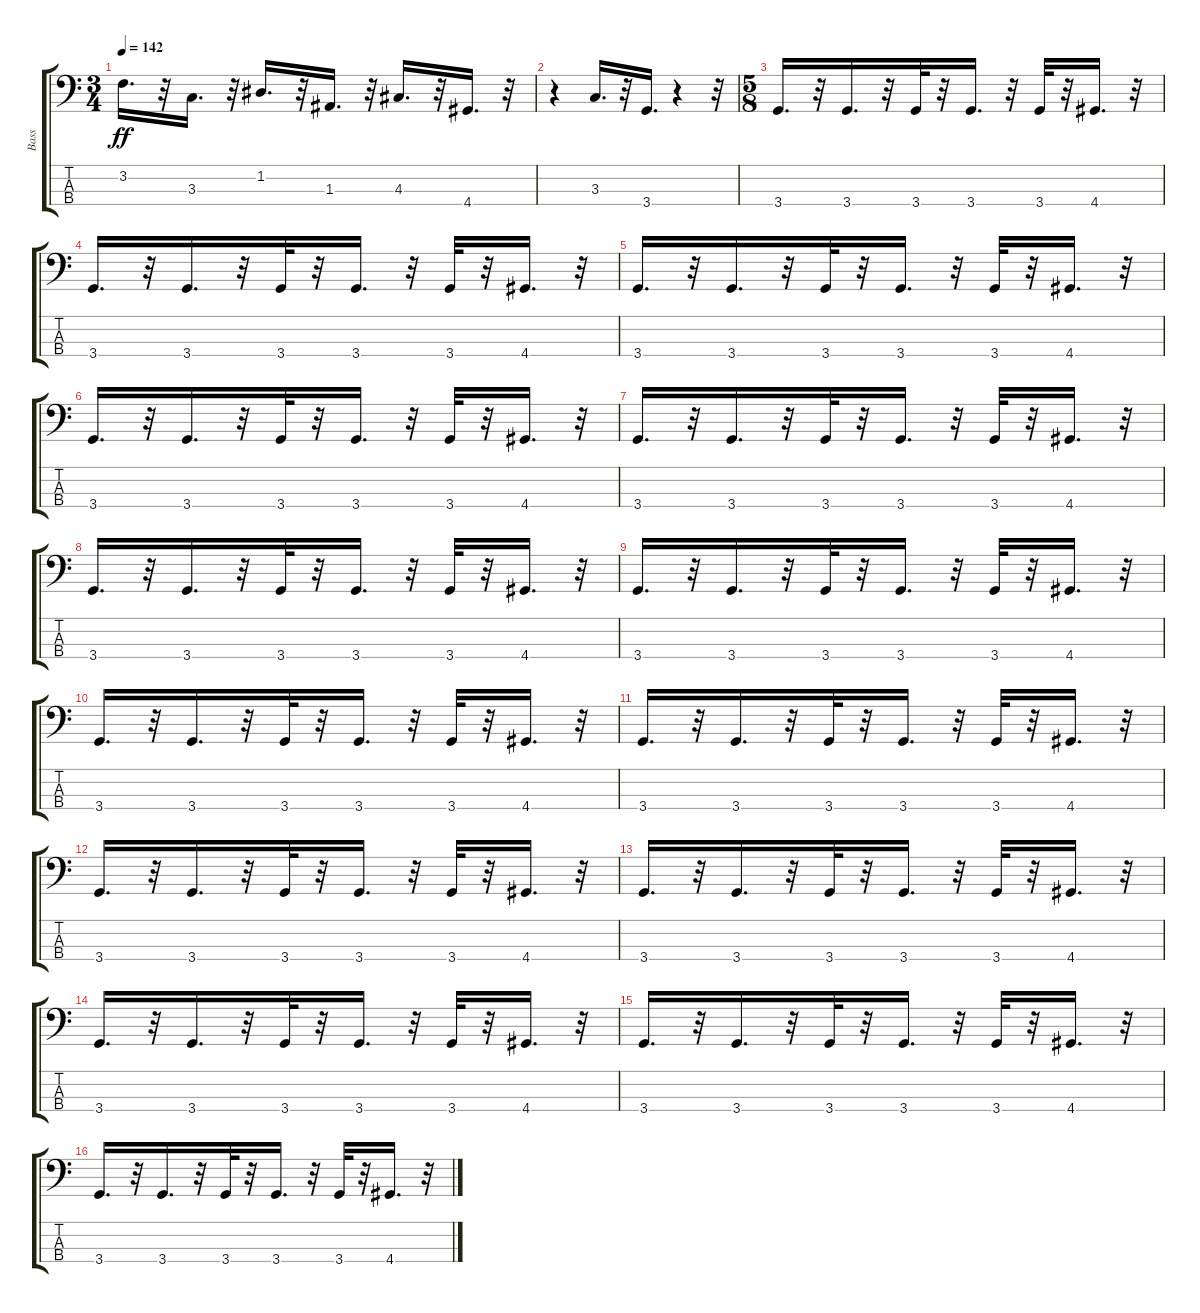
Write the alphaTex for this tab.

\track ("Bass                                " "Bass      ") {instrument slapbass2}
\staff {score tabs}
\tuning (G2 D2 A1 E1) {hide}
\ts (3 4)
\tempo 142
\clef f4
\ks c
3.2.16{d dy ff} r.32 3.3.16{d} r.32 1.2.16{d} r.32 1.3.16{d} r.32 4.3.16{d} r.32 4.4.16{d} r.32 |
r.4 3.3.16{d} r.32 3.4.16{d} r.4 r.32 |
\ts (5 8)
3.4.16{d} r.32 3.4.16{d} r.32 3.4.32 r.32 3.4.16{d} r.32 3.4.32 r.32 4.4.16{d} r.32 |
3.4.16{d} r.32 3.4.16{d} r.32 3.4.32 r.32 3.4.16{d} r.32 3.4.32 r.32 4.4.16{d} r.32 |
3.4.16{d} r.32 3.4.16{d} r.32 3.4.32 r.32 3.4.16{d} r.32 3.4.32 r.32 4.4.16{d} r.32 |
3.4.16{d} r.32 3.4.16{d} r.32 3.4.32 r.32 3.4.16{d} r.32 3.4.32 r.32 4.4.16{d} r.32 |
3.4.16{d} r.32 3.4.16{d} r.32 3.4.32 r.32 3.4.16{d} r.32 3.4.32 r.32 4.4.16{d} r.32 |
3.4.16{d} r.32 3.4.16{d} r.32 3.4.32 r.32 3.4.16{d} r.32 3.4.32 r.32 4.4.16{d} r.32 |
3.4.16{d} r.32 3.4.16{d} r.32 3.4.32 r.32 3.4.16{d} r.32 3.4.32 r.32 4.4.16{d} r.32 |
3.4.16{d} r.32 3.4.16{d} r.32 3.4.32 r.32 3.4.16{d} r.32 3.4.32 r.32 4.4.16{d} r.32 |
3.4.16{d} r.32 3.4.16{d} r.32 3.4.32 r.32 3.4.16{d} r.32 3.4.32 r.32 4.4.16{d} r.32 |
3.4.16{d} r.32 3.4.16{d} r.32 3.4.32 r.32 3.4.16{d} r.32 3.4.32 r.32 4.4.16{d} r.32 |
3.4.16{d} r.32 3.4.16{d} r.32 3.4.32 r.32 3.4.16{d} r.32 3.4.32 r.32 4.4.16{d} r.32 |
3.4.16{d} r.32 3.4.16{d} r.32 3.4.32 r.32 3.4.16{d} r.32 3.4.32 r.32 4.4.16{d} r.32 |
3.4.16{d} r.32 3.4.16{d} r.32 3.4.32 r.32 3.4.16{d} r.32 3.4.32 r.32 4.4.16{d} r.32 |
3.4.16{d} r.32 3.4.16{d} r.32 3.4.32 r.32 3.4.16{d} r.32 3.4.32 r.32 4.4.16{d} r.32
